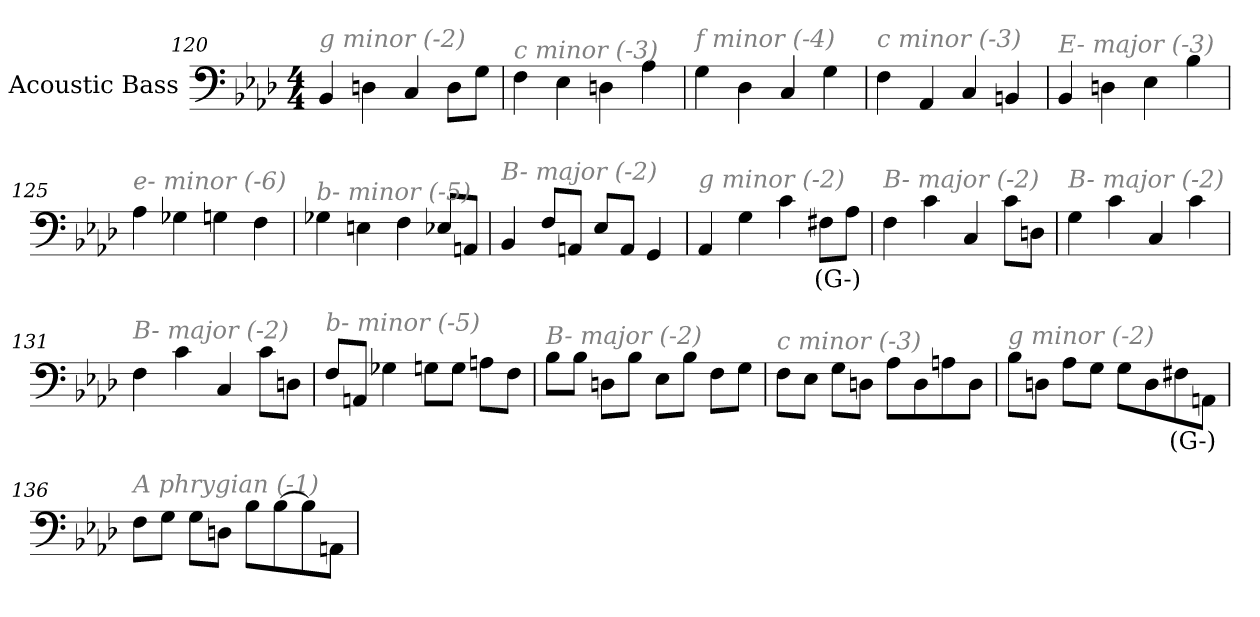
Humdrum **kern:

**kern	**text
*part1	*part1
*staff1	*staff1
*I"Acoustic Bass	*
*clefF4	*
*ITrd7c12	*
*k[b-e-a-d-]	*
*A-:	*
*M4/4	*
=120	=120
!LO:TX:i:color=#808080:t=g minor (-2)	!
4BBB-	.
4DDn	.
4CC	.
8DDL	.
8GGJ	.
=121	=121
!LO:TX:i:color=#808080:t=c minor (-3)	!
4FF	.
4EE-	.
4DDn	.
4AA-	.
=122	=122
!LO:TX:i:color=#808080:t=f minor (-4)	!
4GG	.
4DD-	.
4CC	.
4GG	.
=123	=123
!LO:TX:i:color=#808080:t=c minor (-3)	!
4FF	.
4AAA-	.
4CC	.
4BBBn	.
=124	=124
!LO:TX:i:color=#808080:t=E- major (-3)	!
4BBB-	.
4DDn	.
4EE-	.
4BB-	.
=125	=125
!LO:TX:i:color=#808080:t=e- minor (-6)	!
4AA-	.
4GG-X	.
4GGn	.
4FF	.
=126	=126
!LO:TX:i:color=#808080:t=b- minor (-5)	!
4GG-X	.
4EEn	.
4FF	.
8EE-XL	.
8AAAnJ	.
=127	=127
!LO:TX:i:color=#808080:t=B- major (-2)	!
4BBB-	.
8FFL	.
8AAAnJ	.
8EE-L	.
8AAAJ	.
4GGG	.
=128	=128
!LO:TX:i:color=#808080:t=g minor (-2)	!
4AAA-	.
4GG	.
4C	.
8FF#XiL	(G-)
8AA-J	.
=129	=129
!LO:TX:i:color=#808080:t=B- major (-2)	!
4FF	.
4C	.
4CC	.
8CL	.
8DDnJ	.
=130	=130
!LO:TX:i:color=#808080:t=B- major (-2)	!
4GG	.
4C	.
4CC	.
4C	.
=131	=131
!LO:TX:i:color=#808080:t=B- major (-2)	!
4FF	.
4C	.
4CC	.
8CL	.
8DDnJ	.
=132	=132
!LO:TX:i:color=#808080:t=b- minor (-5)	!
8FFL	.
8AAAnJ	.
4GG-X	.
8GGnL	.
8GGJ	.
8AAnL	.
8FFJ	.
=133	=133
!LO:TX:i:color=#808080:t=B- major (-2)	!
8BB-L	.
8BB-J	.
8DDnL	.
8BB-J	.
8EE-L	.
8BB-J	.
8FFL	.
8GGJ	.
=134	=134
!LO:TX:i:color=#808080:t=c minor (-3)	!
8FFL	.
8EE-J	.
8GGL	.
8DDnJ	.
8AA-L	.
8DD	.
8AAn	.
8DDJ	.
=135	=135
!LO:TX:i:color=#808080:t=g minor (-2)	!
8BB-L	.
8DDnJ	.
8AA-L	.
8GGJ	.
8GGL	.
8DD	.
8FF#Xi	(G-)
8AAAnJ	.
=136	=136
!LO:TX:i:color=#808080:t=A phrygian (-1)	!
8FFL	.
8GGJ	.
8GGL	.
8DDnJ	.
8BB-L	.
[8BB-	.
8BB-]	.
8AAAnJ	.
=	=
*-	*-
